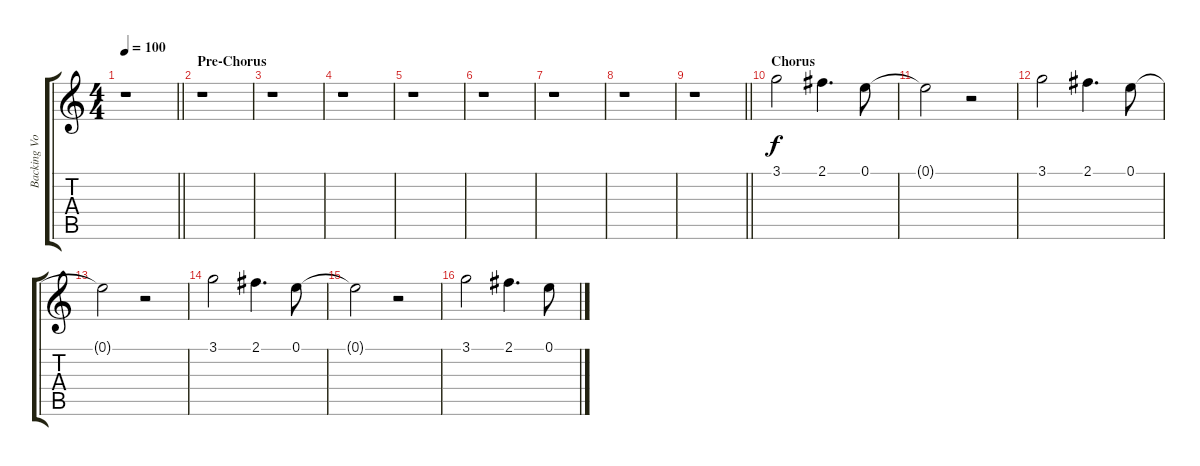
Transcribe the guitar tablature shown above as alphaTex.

\track ("Backing Vocals" "Backing Vo") {instrument acousticguitarsteel}
\staff {score tabs}
\tuning (E4 B3 G3 D3 A2 E2) {hide}
\ts (4 4)
\tempo 100
\clef g2
\barLineRight lightlight
\ks c
r.1{dy f} |
\section ("" "Pre-Chorus")
r.1 |
r.1 |
r.1 |
r.1 |
r.1 |
r.1 |
r.1 |
\barLineRight lightlight
r.1 |
\section ("" "Chorus")
3.1.2 2.1.4{d} 0.1.8 |
0.1{t}.2 r.2 |
3.1.2 2.1.4{d} 0.1.8 |
0.1{t}.2 r.2 |
3.1.2 2.1.4{d} 0.1.8 |
0.1{t}.2 r.2 |
3.1.2 2.1.4{d} 0.1.8
